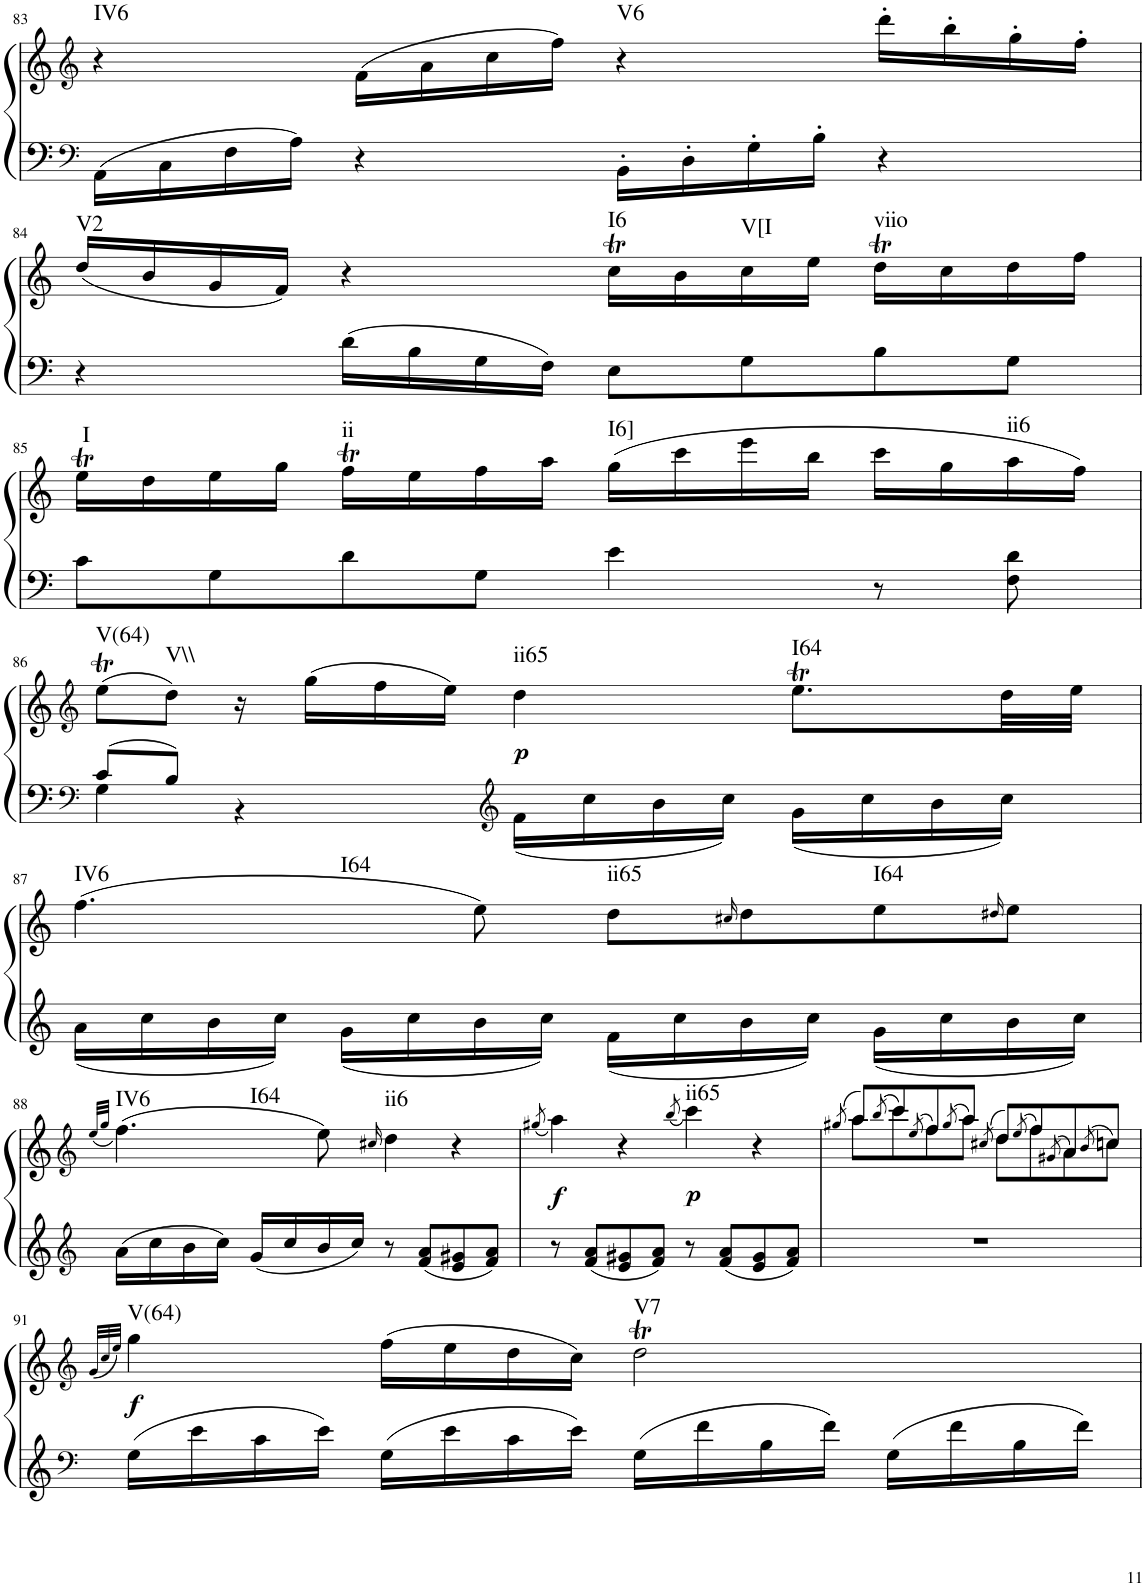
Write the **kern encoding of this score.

**kern	**kern	**dynam	**harte
*part1	*part1	*part1	*part1
*staff2	*staff1	*staff1/2	*
*I"Klavier linke Hand	*	*	*
!!LO:PB:g=z
*clefF4	*clefG2	*	*
*k[]	*k[]	*	*
*M4/4	*M4/4	*	*
=83	=83	=83	=83
!	!	!	!LO:H:kt=IV6
16AA\LL	4r	.	N
16C\	.	.	.
16F\	.	.	.
16A\JJ	.	.	.
4r	(16f\LL	.	.
.	16a\	.	.
.	16cc\	.	.
.	16ff\JJ)	.	.
!	!	!	!LO:H:kt=V6
16BB'\LL	4r	.	N
16D'\	.	.	.
16G'\	.	.	.
16B'\JJ	.	.	.
4r	16ddd'\LL	.	.
.	16bb'\	.	.
.	16gg'\	.	.
.	16ff'\JJ	.	.
!!LO:LB:g=z
=84	=84	=84	=84
!	!	!	!LO:H:kt=V2
4r	(16dd/LL	.	N
.	16b/	.	.
.	16g/	.	.
.	16f/JJ)	.	.
16d\LL	4r	.	.
16B\	.	.	.
16G\	.	.	.
16F\JJ	.	.	.
!	!	!	!LO:H:kt=I6
8E\L	16ccT\LL	.	N
.	16b\	.	.
!	!	!	!LO:H:kt=V[I
8G\	16cc\	.	N
.	16ee\JJ	.	.
!	!	!	!LO:H:kt=viio
8B\	16ddT\LL	.	N
.	16cc\	.	.
8G\J	16dd\	.	.
.	16ff\JJ	.	.
!!LO:LB:g=z
=85	=85	=85	=85
!	!	!	!LO:H:kt=I
8c\L	16eet\LL	.	N
.	16dd\	.	.
8G\	16ee\	.	.
.	16gg\JJ	.	.
!	!	!	!LO:H:kt=ii
8d\	16ffT\LL	.	N
.	16ee\	.	.
8G\J	16ff\	.	.
.	16aa\JJ	.	.
!	!	!	!LO:H:kt=I6]
4e\	(16gg\LL	.	N
.	16ccc\	.	.
.	16eee\	.	.
.	16bb\JJ	.	.
8r	16ccc\LL	.	.
.	16gg\	.	.
!	!	!	!LO:H:kt=ii6
8F\ 8d\	16aa\	.	N
.	16ff\JJ)	.	.
!!LO:LB:g=z
=86	=86	=86	=86
*clefF4	*clefG2	*	*
*^	*	*	*
!	!	!	!	!LO:H:kt=V(64)
8c/L	4G\	(8eet\L	.	N
!	!	!	!	!LO:H:kt=V\\
8B/J	.	8dd\J)	.	N
4ryy	4r	16r	.	.
.	.	(16gg\LL	.	.
.	.	16ff\	.	.
.	.	16ee\JJ)	.	.
*clefG2	*	*	*	*
!	!	!	!LO:DY:b	!LO:H:kt=ii65
2ryy	16f\LL	4dd\	p	N
.	16cc\	.	.	.
.	16b\	.	.	.
.	16cc\JJ	.	.	.
!	!	!	!	!LO:H:kt=I64
.	16g\LL	8.eet\L	.	N
.	16cc\	.	.	.
.	16b\	.	.	.
.	16cc\JJ	32dd\LL	.	.
.	.	32ee\JJJ	.	.
!!LO:LB:g=z
=87	=87	=87	=87	=87
!	!	!	!	!LO:H:n=1:kt=IV6
!	!	!	!	!LO:H:n=2:kt=I64
1ryy	16a\LL	(4.ff\	.	N N
.	16cc\	.	.	.
.	16b\	.	.	.
.	16cc\JJ	.	.	.
.	16g\LL	.	.	.
.	16cc\	.	.	.
.	16b\	8ee\)	.	.
.	16cc\JJ	.	.	.
!	!	!	!	!LO:H:kt=ii65
.	16f\LL	8dd\L	.	N
.	16cc\	.	.	.
.	.	16qcc#X/	.	.
.	16b\	8dd\	.	.
.	16cc\JJ	.	.	.
!	!	!	!	!LO:H:kt=I64
.	16g\LL	8ee\	.	N
.	16cc\	.	.	.
.	.	16qdd#X/	.	.
.	16b\	8ee\J	.	.
.	16cc\JJ	.	.	.
*v	*v	*	*	*
!!LO:LB:g=z
=88	=88	=88	=88
*clefG2	*clefG2	*	*
.	(32qee/LLL	.	.
.	32qgg/JJJ	.	.
!	!	!	!LO:H:n=1:kt=IV6
!	!	!	!LO:H:n=2:kt=I64
16a\LL	(4.ff\)	.	N N
16cc\	.	.	.
16b\	.	.	.
16cc\JJ	.	.	.
16g/LL	.	.	.
16cc/	.	.	.
16b/	8ee\)	.	.
16cc/JJ	.	.	.
.	16qcc#X/	.	.
!	!	!	!LO:H:kt=ii6
8r	4dd\	.	N
8f/ 8a/L	.	.	.
8e/ 8g#X/	4r	.	.
8f/ 8a/J	.	.	.
=89	=89	=89	=89
.	(8qgg#X/	.	.
!	!	!LO:DY:b	!
8r	4aa\)	f	.
8f/ 8a/L	.	.	.
8e/ 8g#X/	4r	.	.
8f/ 8a/J	.	.	.
.	(8qbb/	.	.
!	!	!LO:DY:b	!LO:H:kt=ii65
8r	4ccc\)	p	N
8f/ 8a/L	.	.	.
8e/ 8g#/	4r	.	.
8f/ 8a/J	.	.	.
=90	=90	=90	=90
.	(8qgg#X/	.	.
*	*^	*	*
1r	8aa/L)	8aa\L	.	.
.	(8qbb/	.	.	.
.	8ccc/)	8ccc\	.	.
.	(8qee/	.	.	.
.	8ff/)	8ff\	.	.
.	(8qgg#/	.	.	.
.	8aa/J)	8aa\J	.	.
.	(8qcc#X/	.	.	.
.	8dd/L)	8dd\L	.	.
.	(8qee/	.	.	.
.	8ff/)	8ff\	.	.
.	(8qg#X/	.	.	.
.	8a/)	8a\	.	.
.	(8qb/	.	.	.
.	8ccn/J)	8cc\J	.	.
*	*v	*v	*	*
!!LO:LB:g=z
=91	=91	=91	=91
*clefF4	*clefG2	*	*
.	(32qg/LLL	.	.
.	32qcc/	.	.
.	32qee/JJJ)	.	.
!	!	!LO:DY:b	!LO:H:kt=V(64)
16G\LL	4gg\	f	N
16e\	.	.	.
16c\	.	.	.
16e\JJ	.	.	.
16G\LL	(16ff\LL	.	.
16e\	16ee\	.	.
16c\	16dd\	.	.
16e\JJ	16cc\JJ)	.	.
!	!	!	!LO:H:kt=V7
16G\LL	2ddT\	.	N
16f\	.	.	.
16B\	.	.	.
16f\JJ	.	.	.
16G\LL	.	.	.
16f\	.	.	.
16B\	.	.	.
16f\JJ	.	.	.
=	=	=	=
*-	*-	*-	*-
